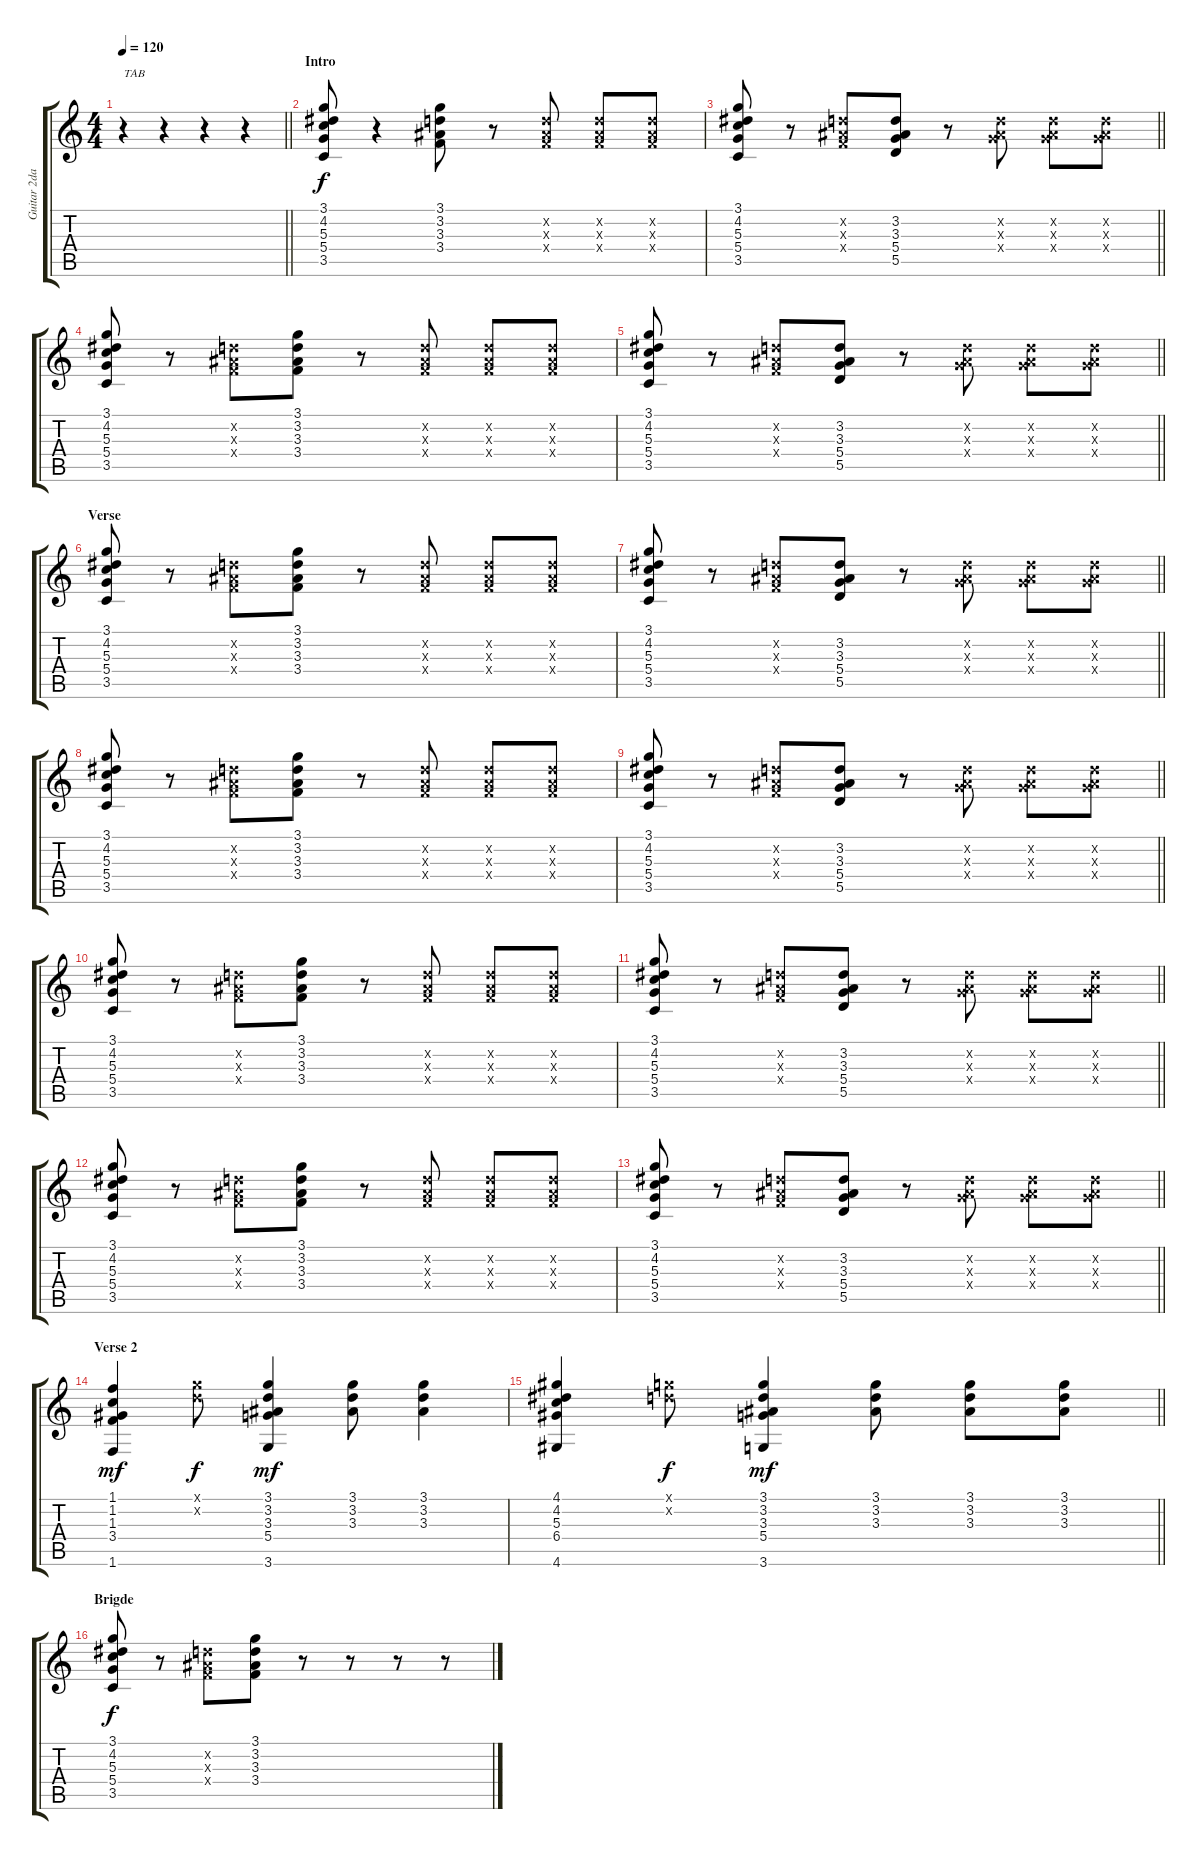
\track ("Guitar 2da" "Guitar 2da") {instrument overdrivenguitar}
\staff {score tabs}
\tuning (E4 B3 G3 D3 A2 E2) {hide}
\ts (4 4)
\tempo 120
\clef g2
\barLineRight lightlight
\ks c
r.4{txt "TAB" dy f instrument overdrivenguitar} r.4 r.4 r.4 |
\section ("" "Intro")
(3.1 4.2 5.3 5.4 3.5).8 r.4 (3.1 3.2 3.3 3.4).8 r.8 (3.2{x} 3.3{x} 3.4{x}).8 (3.2{x} 3.3{x} 3.4{x}).8 (3.2{x} 3.3{x} 3.4{x}).8 |
\barLineRight lightlight
(3.1 4.2 5.3 5.4 3.5).8 r.8 (3.2{x} 3.3{x} 3.4{x}).8 (3.2 3.3 5.4 5.5).8 r.8 (3.2{x} 3.3{x} 5.4{x}).8 (3.2{x} 3.3{x} 5.4{x}).8 (3.2{x} 3.3{x} 5.4{x}).8 |
(3.1 4.2 5.3 5.4 3.5).8 r.8 (3.2{x} 3.3{x} 3.4{x}).8 (3.1 3.2 3.3 3.4).8 r.8 (3.2{x} 3.3{x} 3.4{x}).8 (3.2{x} 3.3{x} 3.4{x}).8 (3.2{x} 3.3{x} 3.4{x}).8 |
\barLineRight lightlight
(3.1 4.2 5.3 5.4 3.5).8 r.8 (3.2{x} 3.3{x} 3.4{x}).8 (3.2 3.3 5.4 5.5).8 r.8 (3.2{x} 3.3{x} 5.4{x}).8 (3.2{x} 3.3{x} 5.4{x}).8 (3.2{x} 3.3{x} 5.4{x}).8 |
\section ("" "Verse")
(3.1 4.2 5.3 5.4 3.5).8 r.8 (3.2{x} 3.3{x} 3.4{x}).8 (3.1 3.2 3.3 3.4).8 r.8 (3.2{x} 3.3{x} 3.4{x}).8 (3.2{x} 3.3{x} 3.4{x}).8 (3.2{x} 3.3{x} 3.4{x}).8 |
\barLineRight lightlight
(3.1 4.2 5.3 5.4 3.5).8 r.8 (3.2{x} 3.3{x} 3.4{x}).8 (3.2 3.3 5.4 5.5).8 r.8 (3.2{x} 3.3{x} 5.4{x}).8 (3.2{x} 3.3{x} 5.4{x}).8 (3.2{x} 3.3{x} 5.4{x}).8 |
(3.1 4.2 5.3 5.4 3.5).8 r.8 (3.2{x} 3.3{x} 3.4{x}).8 (3.1 3.2 3.3 3.4).8 r.8 (3.2{x} 3.3{x} 3.4{x}).8 (3.2{x} 3.3{x} 3.4{x}).8 (3.2{x} 3.3{x} 3.4{x}).8 |
\barLineRight lightlight
(3.1 4.2 5.3 5.4 3.5).8 r.8 (3.2{x} 3.3{x} 3.4{x}).8 (3.2 3.3 5.4 5.5).8 r.8 (3.2{x} 3.3{x} 5.4{x}).8 (3.2{x} 3.3{x} 5.4{x}).8 (3.2{x} 3.3{x} 5.4{x}).8 |
(3.1 4.2 5.3 5.4 3.5).8 r.8 (3.2{x} 3.3{x} 3.4{x}).8 (3.1 3.2 3.3 3.4).8 r.8 (3.2{x} 3.3{x} 3.4{x}).8 (3.2{x} 3.3{x} 3.4{x}).8 (3.2{x} 3.3{x} 3.4{x}).8 |
\barLineRight lightlight
(3.1 4.2 5.3 5.4 3.5).8 r.8 (3.2{x} 3.3{x} 3.4{x}).8 (3.2 3.3 5.4 5.5).8 r.8 (3.2{x} 3.3{x} 5.4{x}).8 (3.2{x} 3.3{x} 5.4{x}).8 (3.2{x} 3.3{x} 5.4{x}).8 |
(3.1 4.2 5.3 5.4 3.5).8 r.8 (3.2{x} 3.3{x} 3.4{x}).8 (3.1 3.2 3.3 3.4).8 r.8 (3.2{x} 3.3{x} 3.4{x}).8 (3.2{x} 3.3{x} 3.4{x}).8 (3.2{x} 3.3{x} 3.4{x}).8 |
\barLineRight lightlight
(3.1 4.2 5.3 5.4 3.5).8 r.8 (3.2{x} 3.3{x} 3.4{x}).8 (3.2 3.3 5.4 5.5).8 r.8 (3.2{x} 3.3{x} 5.4{x}).8 (3.2{x} 3.3{x} 5.4{x}).8 (3.2{x} 3.3{x} 5.4{x}).8 |
\section ("" "Verse 2")
(1.1 1.2 1.3 3.4 1.6).4{dy mf} (3.1{x} 3.2{x}).8{dy f} (3.1 3.2 3.3 5.4 3.6).4{dy mf} (3.1 3.2 3.3).8 (3.1 3.2 3.3).4 |
\barLineRight lightlight
(4.1 4.2 5.3 6.4 4.6).4 (3.1{x} 3.2{x}).8{dy f} (3.1 3.2 3.3 5.4 3.6).4{dy mf} (3.1 3.2 3.3).8 (3.1 3.2 3.3).8 (3.1 3.2 3.3).8 |
\section ("" "Brigde")
(3.1 4.2 5.3 5.4 3.5).8{dy f} r.8 (3.2{x} 3.3{x} 3.4{x}).8 (3.1 3.2 3.3 3.4).8 r.8 r.8 r.8 r.8
